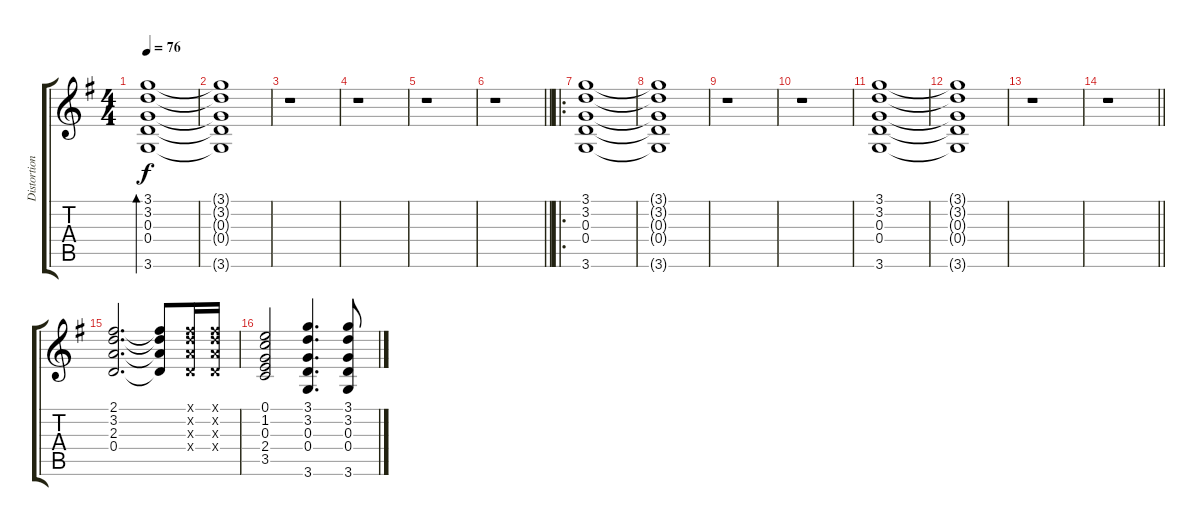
\track ("Distortion " "Distortion") {instrument distortionguitar}
\staff {score tabs}
\tuning (E4 B3 G3 D3 A2 E2) {hide}
\ts (4 4)
\tempo 76
\clef g2
\ks g
(3.1 3.2 0.3 0.4 3.6).1{bd 60 dy f instrument distortionguitar} |
(3.1{t} 3.2{t} 0.3{t} 0.4{t} 3.6{t}).1 |
r.1 |
r.1 |
r.1 |
\barLineRight lightlight
r.1 |
\ro
(3.1 3.2 0.3 0.4 3.6).1 |
(3.1{t} 3.2{t} 0.3{t} 0.4{t} 3.6{t}).1 |
r.1 |
r.1 |
(3.1 3.2 0.3 0.4 3.6).1 |
(3.1{t} 3.2{t} 0.3{t} 0.4{t} 3.6{t}).1 |
r.1 |
\barLineRight lightlight
r.1 |
(2.1 3.2 2.3 0.4).2{d} (2.1{t} 3.2{t} 2.3{t} 0.4{t}).8 (2.1{x} 3.2{x} 2.3{x} 0.4{x}).16 (2.1{x} 3.2{x} 2.3{x} 0.4{x}).16 |
(0.1 1.2 0.3 2.4 3.5).2 (3.1 3.2 0.3 0.4 3.6).4{d} (3.1 3.2 0.3 0.4 3.6).8
